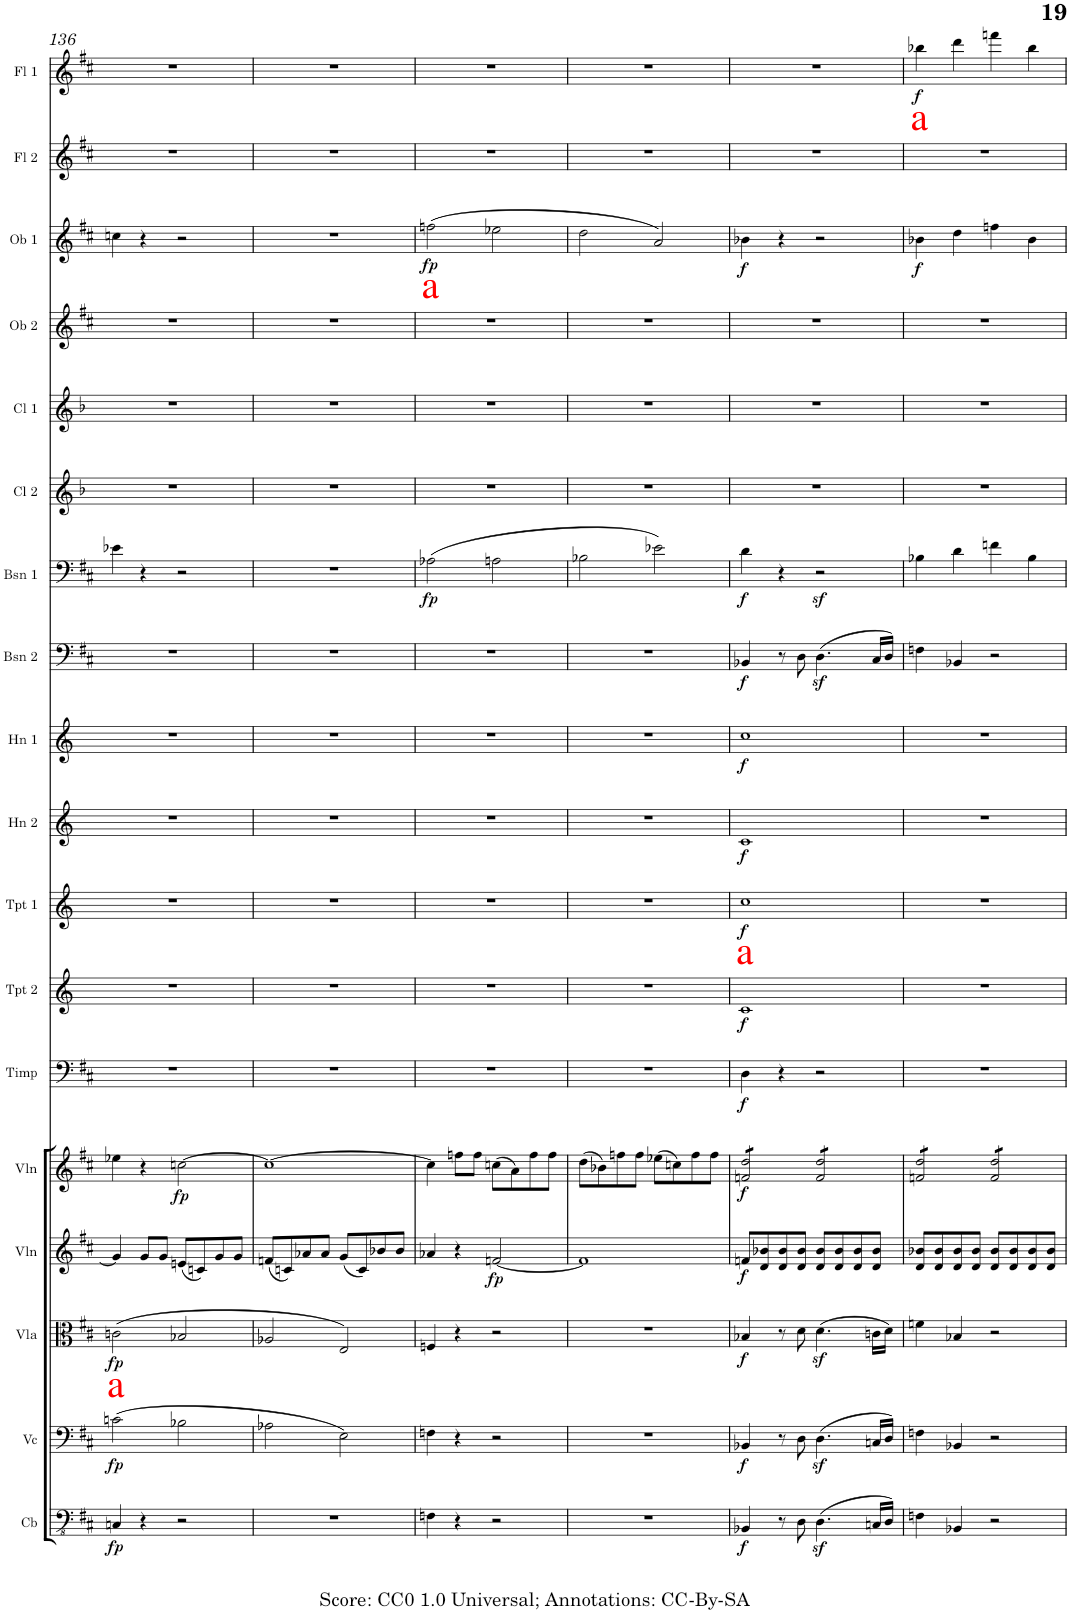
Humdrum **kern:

**kern	**dynam	**kern	**dynam	**kern	**text	**dynam	**kern	**dynam	**kern	**dynam	**kern	**dynam	**kern	**dynam	**kern	**text	**dynam	**kern	**dynam	**kern	**dynam	**kern	**dynam	**kern	**dynam	**kern	**kern	**kern	**kern	**text	**dynam	**kern	**kern	**text	**dynam
*part18	*part18	*part17	*part17	*part16	*part16	*part16	*part15	*part15	*part14	*part14	*part13	*part13	*part12	*part12	*part11	*part11	*part11	*part10	*part10	*part9	*part9	*part8	*part8	*part7	*part7	*part6	*part5	*part4	*part3	*part3	*part3	*part2	*part1	*part1	*part1
*staff18	*staff18	*staff17	*staff17	*staff16	*staff16	*staff16	*staff15	*staff15	*staff14	*staff14	*staff13	*staff13	*staff12	*staff12	*staff11	*staff11	*staff11	*staff10	*staff10	*staff9	*staff9	*staff8	*staff8	*staff7	*staff7	*staff6	*staff5	*staff4	*staff3	*staff3	*staff3	*staff2	*staff1	*staff1	*staff1
*I"Contrabass	*	*I"Violoncello	*	*I"Viola	*	*	*I"Violin	*	*I"Violin	*	*I"Timpani	*	*I"D Trumpet 2	*	*I"D Trumpet 1	*	*	*I"D Horn 2	*	*I"D Horn 1	*	*I"Bassoon 2	*	*I"Bassoon 1	*	*I"A Clarinet 2	*I"A Clarinet 1	*I"Oboe 2	*I"Oboe 1	*	*	*I"Flute 2	*I"Flute 1	*	*
*I'Cb	*	*I'Vc	*	*I'Vla	*	*	*I'Vln	*	*I'Vln	*	*I'Timp	*	*I'Tpt 2	*	*I'Tpt 1	*	*	*I'Hn 2	*	*I'Hn 1	*	*I'Bsn 2	*	*I'Bsn 1	*	*I'Cl 2	*I'Cl 1	*I'Ob 2	*I'Ob 1	*	*	*I'Fl 2	*I'Fl 1	*	*
!!LO:PB:g=z
*clefFv4	*	*clefF4	*	*clefC3	*	*	*clefG2	*	*clefG2	*	*clefF4	*	*clefG2	*	*clefG2	*	*	*clefG2	*	*clefG2	*	*clefF4	*	*clefF4	*	*clefG2	*clefG2	*clefG2	*clefG2	*	*	*clefG2	*clefG2	*	*
*	*	*	*	*	*	*	*	*	*	*	*	*	*Trd-1c-2	*	*Trd-1c-2	*	*	*Trd6c10	*	*Trd6c10	*	*	*	*	*	*Trd2c3	*Trd2c3	*	*	*	*	*	*	*	*
*k[f#c#]	*	*k[f#c#]	*	*k[f#c#]	*	*	*k[f#c#]	*	*k[f#c#]	*	*k[f#c#]	*	*k[]	*	*k[]	*	*	*k[]	*	*k[]	*	*k[f#c#]	*	*k[f#c#]	*	*k[b-]	*k[b-]	*k[f#c#]	*k[f#c#]	*	*	*k[f#c#]	*k[f#c#]	*	*
*M2/2	*	*M2/2	*	*M2/2	*	*	*M2/2	*	*M2/2	*	*M2/2	*	*M2/2	*	*M2/2	*	*	*M2/2	*	*M2/2	*	*M2/2	*	*M2/2	*	*M2/2	*M2/2	*M2/2	*M2/2	*	*	*M2/2	*M2/2	*	*
*met(c|)	*	*met(c|)	*	*met(c|)	*	*	*met(c|)	*	*met(c|)	*	*met(c|)	*	*met(c|)	*	*met(c|)	*	*	*met(c|)	*	*met(c|)	*	*met(c|)	*	*met(c|)	*	*met(c|)	*met(c|)	*met(c|)	*met(c|)	*	*	*met(c|)	*met(c|)	*	*
=136	=136	=136	=136	=136	=136	=136	=136	=136	=136	=136	=136	=136	=136	=136	=136	=136	=136	=136	=136	=136	=136	=136	=136	=136	=136	=136	=136	=136	=136	=136	=136	=136	=136	=136	=136
!	!LO:DY:b	!	!LO:DY:b	!	!LO:LY:b:color=#FF0000	!LO:DY:b	!	!	!	!	!	!	!	!	!	!	!	!	!	!	!	!	!	!	!	!	!	!	!	!	!	!	!	!	!
4CCn/	fp	(2cn\	fp	(2cn\	a	fp	4g/]	.	4ee-X\	.	1r	.	1r	.	1r	.	.	1r	.	1r	.	1r	.	4e-X\	.	1r	1r	1r	4ccn\	.	.	1r	1r	.	.
4r	.	.	.	.	.	.	8g/L	.	4r	.	.	.	.	.	.	.	.	.	.	.	.	.	.	4r	.	.	.	.	4r	.	.	.	.	.	.
.	.	.	.	.	.	.	8g/J	.	.	.	.	.	.	.	.	.	.	.	.	.	.	.	.	.	.	.	.	.	.	.	.	.	.	.	.
!	!	!	!	!	!	!	!	!	!	!LO:DY:b	!	!	!	!	!	!	!	!	!	!	!	!	!	!	!	!	!	!	!	!	!	!	!	!	!
2r	.	2B-X\	.	2B-X/	.	.	(8en/L	.	[2ccn\	fp	.	.	.	.	.	.	.	.	.	.	.	.	.	2r	.	.	.	.	2r	.	.	.	.	.	.
.	.	.	.	.	.	.	8cn/)	.	.	.	.	.	.	.	.	.	.	.	.	.	.	.	.	.	.	.	.	.	.	.	.	.	.	.	.
.	.	.	.	.	.	.	8g/	.	.	.	.	.	.	.	.	.	.	.	.	.	.	.	.	.	.	.	.	.	.	.	.	.	.	.	.
.	.	.	.	.	.	.	8g/J	.	.	.	.	.	.	.	.	.	.	.	.	.	.	.	.	.	.	.	.	.	.	.	.	.	.	.	.
=137	=137	=137	=137	=137	=137	=137	=137	=137	=137	=137	=137	=137	=137	=137	=137	=137	=137	=137	=137	=137	=137	=137	=137	=137	=137	=137	=137	=137	=137	=137	=137	=137	=137	=137	=137
1r	.	2A-X\	.	2A-X/	.	.	(8fn/L	.	1cc_	.	1r	.	1r	.	1r	.	.	1r	.	1r	.	1r	.	1r	.	1r	1r	1r	1r	.	.	1r	1r	.	.
.	.	.	.	.	.	.	8cn/)	.	.	.	.	.	.	.	.	.	.	.	.	.	.	.	.	.	.	.	.	.	.	.	.	.	.	.	.
.	.	.	.	.	.	.	8a-X/	.	.	.	.	.	.	.	.	.	.	.	.	.	.	.	.	.	.	.	.	.	.	.	.	.	.	.	.
.	.	.	.	.	.	.	8a-/J	.	.	.	.	.	.	.	.	.	.	.	.	.	.	.	.	.	.	.	.	.	.	.	.	.	.	.	.
.	.	2E\)	.	2E/)	.	.	(8g/L	.	.	.	.	.	.	.	.	.	.	.	.	.	.	.	.	.	.	.	.	.	.	.	.	.	.	.	.
.	.	.	.	.	.	.	8c/)	.	.	.	.	.	.	.	.	.	.	.	.	.	.	.	.	.	.	.	.	.	.	.	.	.	.	.	.
.	.	.	.	.	.	.	8b-X/	.	.	.	.	.	.	.	.	.	.	.	.	.	.	.	.	.	.	.	.	.	.	.	.	.	.	.	.
.	.	.	.	.	.	.	8b-/J	.	.	.	.	.	.	.	.	.	.	.	.	.	.	.	.	.	.	.	.	.	.	.	.	.	.	.	.
=138	=138	=138	=138	=138	=138	=138	=138	=138	=138	=138	=138	=138	=138	=138	=138	=138	=138	=138	=138	=138	=138	=138	=138	=138	=138	=138	=138	=138	=138	=138	=138	=138	=138	=138	=138
!	!	!	!	!	!	!	!	!	!	!	!	!	!	!	!	!	!	!	!	!	!	!	!	!	!LO:DY:b	!	!	!	!	!LO:LY:b:color=#FF0000	!LO:DY:b	!	!	!	!
4FFn\	.	4Fn\	.	4Fn/	.	.	4a-X/	.	4cc\]	.	1r	.	1r	.	1r	.	.	1r	.	1r	.	1r	.	(2A-X\	fp	1r	1r	1r	(2ffn\	a	fp	1r	1r	.	.
4r	.	4r	.	4r	.	.	4r	.	8ffn\L	.	.	.	.	.	.	.	.	.	.	.	.	.	.	.	.	.	.	.	.	.	.	.	.	.	.
.	.	.	.	.	.	.	.	.	8ff\J	.	.	.	.	.	.	.	.	.	.	.	.	.	.	.	.	.	.	.	.	.	.	.	.	.	.
!	!	!	!	!	!	!	!	!LO:DY:b	!	!	!	!	!	!	!	!	!	!	!	!	!	!	!	!	!	!	!	!	!	!	!	!	!	!	!
2r	.	2r	.	2r	.	.	[2fn/	fp	(8ccn\L	.	.	.	.	.	.	.	.	.	.	.	.	.	.	2An\	.	.	.	.	2ee-X\	.	.	.	.	.	.
.	.	.	.	.	.	.	.	.	8a\)	.	.	.	.	.	.	.	.	.	.	.	.	.	.	.	.	.	.	.	.	.	.	.	.	.	.
.	.	.	.	.	.	.	.	.	8ff\	.	.	.	.	.	.	.	.	.	.	.	.	.	.	.	.	.	.	.	.	.	.	.	.	.	.
.	.	.	.	.	.	.	.	.	8ff\J	.	.	.	.	.	.	.	.	.	.	.	.	.	.	.	.	.	.	.	.	.	.	.	.	.	.
=139	=139	=139	=139	=139	=139	=139	=139	=139	=139	=139	=139	=139	=139	=139	=139	=139	=139	=139	=139	=139	=139	=139	=139	=139	=139	=139	=139	=139	=139	=139	=139	=139	=139	=139	=139
1r	.	1r	.	1r	.	.	1f]	.	(8dd\L	.	1r	.	1r	.	1r	.	.	1r	.	1r	.	1r	.	2B-X\	.	1r	1r	1r	2dd\	.	.	1r	1r	.	.
.	.	.	.	.	.	.	.	.	8b-X\)	.	.	.	.	.	.	.	.	.	.	.	.	.	.	.	.	.	.	.	.	.	.	.	.	.	.
.	.	.	.	.	.	.	.	.	8ffn\	.	.	.	.	.	.	.	.	.	.	.	.	.	.	.	.	.	.	.	.	.	.	.	.	.	.
.	.	.	.	.	.	.	.	.	8ff\J	.	.	.	.	.	.	.	.	.	.	.	.	.	.	.	.	.	.	.	.	.	.	.	.	.	.
.	.	.	.	.	.	.	.	.	(8ee-X\L	.	.	.	.	.	.	.	.	.	.	.	.	.	.	2e-X\)	.	.	.	.	2a/)	.	.	.	.	.	.
.	.	.	.	.	.	.	.	.	8ccn\)	.	.	.	.	.	.	.	.	.	.	.	.	.	.	.	.	.	.	.	.	.	.	.	.	.	.
.	.	.	.	.	.	.	.	.	8ff\	.	.	.	.	.	.	.	.	.	.	.	.	.	.	.	.	.	.	.	.	.	.	.	.	.	.
.	.	.	.	.	.	.	.	.	8ff\J	.	.	.	.	.	.	.	.	.	.	.	.	.	.	.	.	.	.	.	.	.	.	.	.	.	.
=140	=140	=140	=140	=140	=140	=140	=140	=140	=140	=140	=140	=140	=140	=140	=140	=140	=140	=140	=140	=140	=140	=140	=140	=140	=140	=140	=140	=140	=140	=140	=140	=140	=140	=140	=140
!	!LO:DY:b	!	!LO:DY:b	!	!	!LO:DY:b	!	!LO:DY:b	!	!LO:DY:b	!	!LO:DY:b	!	!LO:DY:b	!	!LO:LY:b:color=#FF0000	!LO:DY:b	!	!LO:DY:b	!	!LO:DY:b	!	!LO:DY:b	!	!LO:DY:b	!	!	!	!	!	!LO:DY:b	!	!	!	!
*	*	*	*	*	*	*	*	*	*tremolo	*	*	*	*	*	*	*	*	*	*	*	*	*	*	*	*	*	*	*	*	*	*	*	*	*	*
4BBB-X/	f	4BB-X/	f	4B-X/	.	f	8fn/L	f	8fn/ 8dd/L	f	4D\	f	1c	f	1cc	a	f	1c	f	1cc	f	4BB-X/	f	4d\	f	1r	1r	1r	4b-X\	.	f	1r	1r	.	.
.	.	.	.	.	.	.	8d/ 8b-X/	.	8fn/ 8dd/	.	.	.	.	.	.	.	.	.	.	.	.	.	.	.	.	.	.	.	.	.	.	.	.	.	.
8r	.	8r	.	8r	.	.	8d/ 8b-/	.	8fn/ 8dd/	.	4r	.	.	.	.	.	.	.	.	.	.	8r	.	4r	.	.	.	.	4r	.	.	.	.	.	.
8DD\	.	8D\	.	8d\	.	.	8d/ 8b-/J	.	8fn/ 8dd/J	.	.	.	.	.	.	.	.	.	.	.	.	8D\	.	.	.	.	.	.	.	.	.	.	.	.	.
!	!	!	!	!	!	!	!	!	!	!	!	!	!	!	!	!	!	!	!	!	!	!	!	!	!LO:DY:b	!	!	!	!	!	!	!	!	!	!
(4.DDz<\	.	(4.Dz<\	.	(4.dz<\	.	.	8d/ 8b-/L	.	8f/ 8dd/L	.	2r	.	.	.	.	.	.	.	.	.	.	(4.Dz<\	.	2r	sf	.	.	.	2r	.	.	.	.	.	.
.	.	.	.	.	.	.	8d/ 8b-/	.	8f/ 8dd/	.	.	.	.	.	.	.	.	.	.	.	.	.	.	.	.	.	.	.	.	.	.	.	.	.	.
.	.	.	.	.	.	.	8d/ 8b-/	.	8f/ 8dd/	.	.	.	.	.	.	.	.	.	.	.	.	.	.	.	.	.	.	.	.	.	.	.	.	.	.
16CCn/LL	.	16Cn/LL	.	16cn\LL	.	.	8d/ 8b-/J	.	8f/ 8dd/J	.	.	.	.	.	.	.	.	.	.	.	.	16C#/LL	.	.	.	.	.	.	.	.	.	.	.	.	.
16DD/JJ)	.	16D/JJ)	.	16d\JJ)	.	.	.	.	.	.	.	.	.	.	.	.	.	.	.	.	.	16D/JJ)	.	.	.	.	.	.	.	.	.	.	.	.	.
=141	=141	=141	=141	=141	=141	=141	=141	=141	=141	=141	=141	=141	=141	=141	=141	=141	=141	=141	=141	=141	=141	=141	=141	=141	=141	=141	=141	=141	=141	=141	=141	=141	=141	=141	=141
!	!	!	!	!	!	!	!	!	!	!	!	!	!	!	!	!	!	!	!	!	!	!	!	!	!	!	!	!	!	!	!LO:DY:b	!	!	!LO:LY:b:color=#FF0000	!LO:DY:b
4FFn\	.	4Fn\	.	4fn\	.	.	8d/ 8b-X/L	.	8fn/ 8dd/L	.	1r	.	1r	.	1r	.	.	1r	.	1r	.	4Fn\	.	4B-X\	.	1r	1r	1r	4b-X\	.	f	1r	4bb-X\	a	f
.	.	.	.	.	.	.	8d/ 8b-/	.	8fn/ 8dd/	.	.	.	.	.	.	.	.	.	.	.	.	.	.	.	.	.	.	.	.	.	.	.	.	.	.
4BBB-X/	.	4BB-X/	.	4B-X/	.	.	8d/ 8b-/	.	8fn/ 8dd/	.	.	.	.	.	.	.	.	.	.	.	.	4BB-X/	.	4d\	.	.	.	.	4dd\	.	.	.	4ddd\	.	.
.	.	.	.	.	.	.	8d/ 8b-/J	.	8fn/ 8dd/J	.	.	.	.	.	.	.	.	.	.	.	.	.	.	.	.	.	.	.	.	.	.	.	.	.	.
2r	.	2r	.	2r	.	.	8d/ 8b-/L	.	8f/ 8dd/L	.	.	.	.	.	.	.	.	.	.	.	.	2r	.	4fn\	.	.	.	.	4ffn\	.	.	.	4fffn\	.	.
.	.	.	.	.	.	.	8d/ 8b-/	.	8f/ 8dd/	.	.	.	.	.	.	.	.	.	.	.	.	.	.	.	.	.	.	.	.	.	.	.	.	.	.
.	.	.	.	.	.	.	8d/ 8b-/	.	8f/ 8dd/	.	.	.	.	.	.	.	.	.	.	.	.	.	.	4B-\	.	.	.	.	4b-\	.	.	.	4bb-\	.	.
.	.	.	.	.	.	.	8d/ 8b-/J	.	8f/ 8dd/J	.	.	.	.	.	.	.	.	.	.	.	.	.	.	.	.	.	.	.	.	.	.	.	.	.	.
*	*	*	*	*	*	*	*	*	*Xtremolo	*	*	*	*	*	*	*	*	*	*	*	*	*	*	*	*	*	*	*	*	*	*	*	*	*	*
=	=	=	=	=	=	=	=	=	=	=	=	=	=	=	=	=	=	=	=	=	=	=	=	=	=	=	=	=	=	=	=	=	=	=	=
*-	*-	*-	*-	*-	*-	*-	*-	*-	*-	*-	*-	*-	*-	*-	*-	*-	*-	*-	*-	*-	*-	*-	*-	*-	*-	*-	*-	*-	*-	*-	*-	*-	*-	*-	*-
